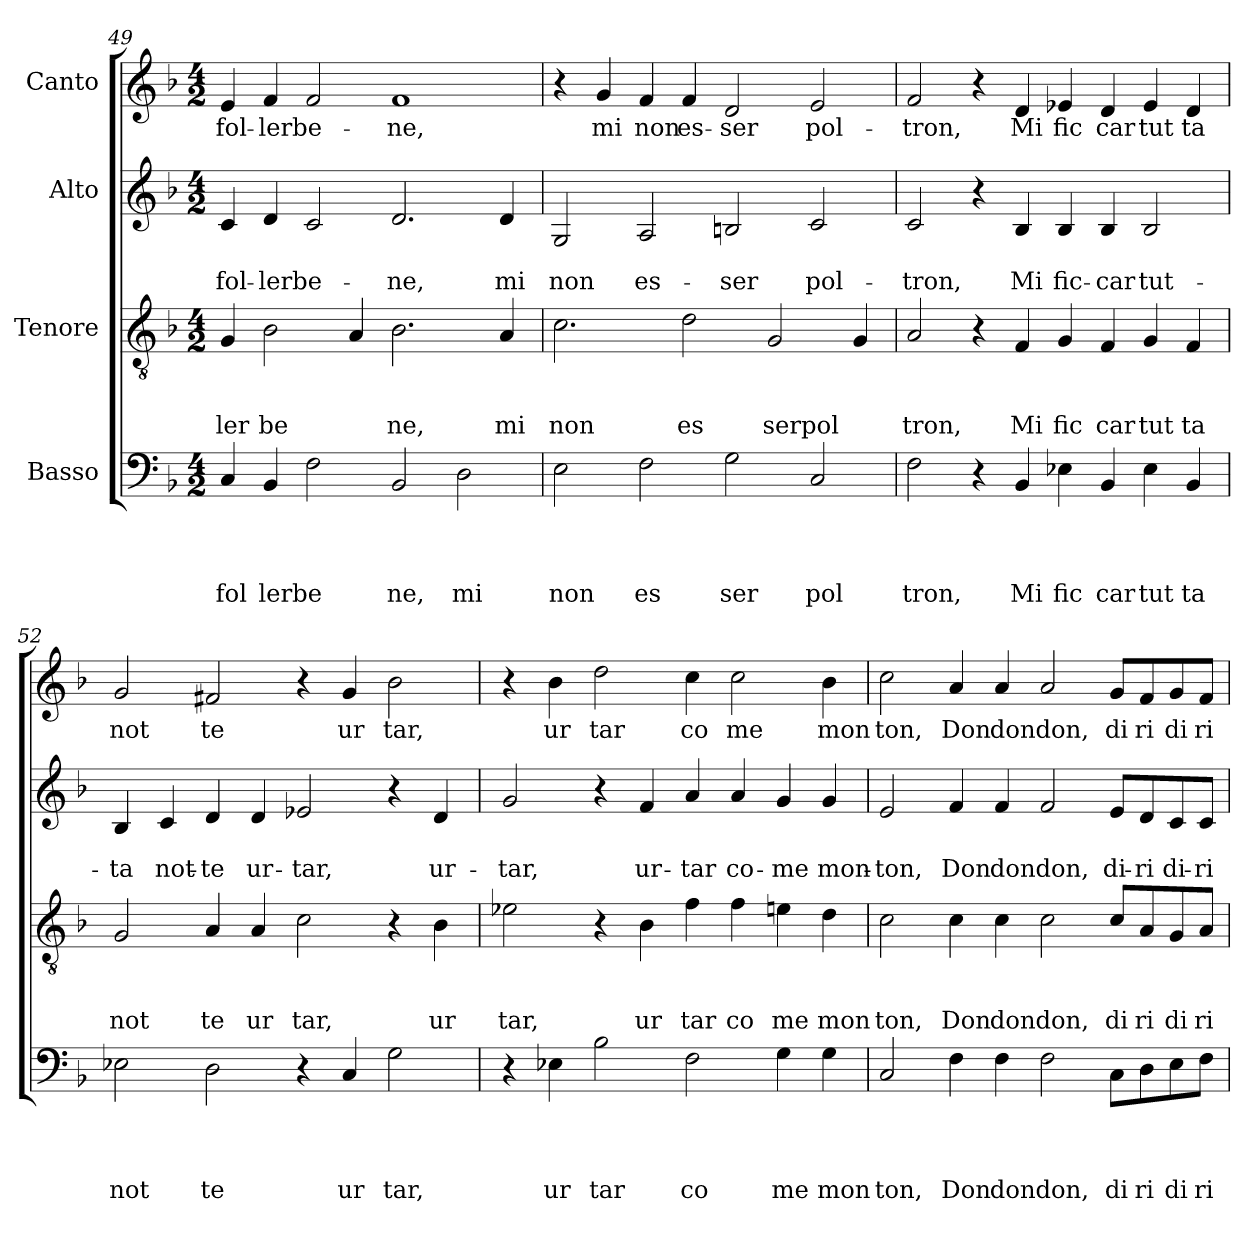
**kern	**text	**text	**text	**text	**kern	**text	**text	**text	**kern	**text	**text	**kern	**text
*part4	*part4	*part4	*part4	*part4	*part3	*part3	*part3	*part3	*part2	*part2	*part2	*part1	*part1
*staff4	*staff4	*staff4	*staff4	*staff4	*staff3	*staff3	*staff3	*staff3	*staff2	*staff2	*staff2	*staff1	*staff1
*I"Basso	*	*	*	*	*I"Tenore	*	*	*	*I"Alto	*	*	*I"Canto	*
*clefF4	*	*	*	*	*clefGv2	*	*	*	*clefG2	*	*	*clefG2	*
*ITrd-3c-5	*	*	*	*	*	*	*	*	*ITrd-3c-5	*	*	*ITrd-3c-5	*
*k[b-e-]	*	*	*	*	*k[b-]	*	*	*	*k[b-e-]	*	*	*k[b-e-]	*
*B-:	*	*	*	*	*F:	*	*	*	*B-:	*	*	*B-:	*
*M4/2	*	*	*	*	*M4/2	*	*	*	*M4/2	*	*	*M4/2	*
=49	=49	=49	=49	=49	=49	=49	=49	=49	=49	=49	=49	=49	=49
!	!	!	!	!LO:LY:b	!	!	!	!LO:LY:b	!	!	!LO:LY:b	!	!LO:LY:b
4F/	.	.	.	fol	4G/	.	.	ler	4f/	.	fol-	4a/	fol-
!	!	!	!	!LO:LY:b	!	!	!	!LO:LY:b	!	!	!LO:LY:b	!	!LO:LY:b
4E-/	.	.	.	lerbe	2B-\	.	.	be	4g/	.	-lerbe-	4b-/	-lerbe-
2B-\	.	.	.	.	.	.	.	.	2f/	.	.	2b-/	.
.	.	.	.	.	4A/	.	.	.	.	.	.	.	.
!	!	!	!	!LO:LY:b	!	!	!	!LO:LY:b	!	!	!LO:LY:b	!	!LO:LY:b
2E-/	.	.	.	ne,	2.B-\	.	.	ne,	2.g/	.	-ne,	1b-	-ne,
!	!	!	!	!LO:LY:b	!	!	!	!	!	!	!	!	!
2G\	.	.	.	mi	.	.	.	.	.	.	.	.	.
!	!	!	!	!	!	!	!	!LO:LY:b	!	!	!LO:LY:b	!	!
.	.	.	.	.	4A/	.	.	mi	4g/	.	mi	.	.
=50	=50	=50	=50	=50	=50	=50	=50	=50	=50	=50	=50	=50	=50
!	!	!	!	!LO:LY:b	!	!	!	!LO:LY:b	!	!	!LO:LY:b	!	!
2A\	.	.	.	non	2.c\	.	.	non	2c/	.	non	4r	.
!	!	!	!	!	!	!	!	!	!	!	!	!	!LO:LY:b
.	.	.	.	.	.	.	.	.	.	.	.	4cc/	mi
!	!	!	!	!LO:LY:b	!	!	!	!	!	!	!LO:LY:b	!	!LO:LY:b
2B-\	.	.	.	es	.	.	.	.	2d/	.	es-	4b-/	non
!	!	!	!	!	!	!	!	!LO:LY:b	!	!	!	!	!LO:LY:b
.	.	.	.	.	2d\	.	.	es	.	.	.	4b-/	es-
!	!	!	!	!LO:LY:b	!	!	!	!	!	!	!LO:LY:b	!	!LO:LY:b
2c\	.	.	.	ser	.	.	.	.	2en/	.	-ser	2g/	-ser
!	!	!	!	!	!	!	!	!LO:LY:b	!	!	!	!	!
.	.	.	.	.	2G/	.	.	serpol	.	.	.	.	.
!	!	!	!	!LO:LY:b	!	!	!	!	!	!	!LO:LY:b	!	!LO:LY:b
2F/	.	.	.	pol	.	.	.	.	2f/	.	pol-	2a/	pol-
.	.	.	.	.	4G/	.	.	.	.	.	.	.	.
!!LO:LB:g=z
=51	=51	=51	=51	=51	=51	=51	=51	=51	=51	=51	=51	=51	=51
!	!	!	!	!LO:LY:b	!	!	!	!LO:LY:b	!	!	!LO:LY:b	!	!LO:LY:b
2B-\	.	.	.	tron,	2A/	.	.	tron,	2f/	.	-tron,	2b-/	-tron,
4r	.	.	.	.	4r	.	.	.	4r	.	.	4r	.
!	!	!	!	!LO:LY:b	!	!	!	!LO:LY:b	!	!	!LO:LY:b	!	!LO:LY:b
4E-/	.	.	.	Mi	4F/	.	.	Mi	4e-/	.	Mi	4g/	Mi
!	!	!	!	!LO:LY:b	!	!	!	!LO:LY:b	!	!	!LO:LY:b	!	!LO:LY:b
4A-\	.	.	.	fic	4G/	.	.	fic	4e-/	.	fic-	4a-X/	fic
!	!	!	!	!LO:LY:b	!	!	!	!LO:LY:b	!	!	!LO:LY:b	!	!LO:LY:b
4E-/	.	.	.	car	4F/	.	.	car	4e-/	.	-car	4g/	car
!	!	!	!	!LO:LY:b	!	!	!	!LO:LY:b	!	!	!LO:LY:b	!	!LO:LY:b
4A-\	.	.	.	tut	4G/	.	.	tut	2e-/	.	tut-	4a-/	tut
!	!	!	!	!LO:LY:b	!	!	!	!LO:LY:b	!	!	!	!	!LO:LY:b
4E-/	.	.	.	ta	4F/	.	.	ta	.	.	.	4g/	ta
=52	=52	=52	=52	=52	=52	=52	=52	=52	=52	=52	=52	=52	=52
!	!	!	!	!LO:LY:b	!	!	!	!LO:LY:b	!	!	!LO:LY:b	!	!LO:LY:b
2A-\	.	.	.	not	2G/	.	.	not	4e-/	.	-ta	2cc/	not
!	!	!	!	!	!	!	!	!	!	!	!LO:LY:b	!	!
.	.	.	.	.	.	.	.	.	4f/	.	not-	.	.
!	!	!	!	!LO:LY:b	!	!	!	!LO:LY:b	!	!	!LO:LY:b	!	!LO:LY:b
2G\	.	.	.	te	4A/	.	.	te	4g/	.	-te	2bn/	te
!	!	!	!	!	!	!	!	!LO:LY:b	!	!	!LO:LY:b	!	!
.	.	.	.	.	4A/	.	.	ur	4g/	.	ur-	.	.
!	!	!	!	!	!	!	!	!LO:LY:b	!	!	!LO:LY:b	!	!
4r	.	.	.	.	2c\	.	.	tar,	2a-X/	.	-tar,	4r	.
!	!	!	!	!LO:LY:b	!	!	!	!	!	!	!	!	!LO:LY:b
4F/	.	.	.	ur	.	.	.	.	.	.	.	4cc/	ur
!	!	!	!	!LO:LY:b	!	!	!	!	!	!	!	!	!LO:LY:b
2c\	.	.	.	tar,	4r	.	.	.	4r	.	.	2ee-\	tar,
!	!	!	!	!	!	!	!	!LO:LY:b	!	!	!LO:LY:b	!	!
.	.	.	.	.	4B-\	.	.	ur	4g/	.	ur-	.	.
=53	=53	=53	=53	=53	=53	=53	=53	=53	=53	=53	=53	=53	=53
!	!	!	!	!	!	!	!	!LO:LY:b	!	!	!LO:LY:b	!	!
4r	.	.	.	.	2e-\	.	.	tar,	2cc/	.	-tar,	4r	.
!	!	!	!	!LO:LY:b	!	!	!	!	!	!	!	!	!LO:LY:b
4A-X\	.	.	.	ur	.	.	.	.	.	.	.	4ee-\	ur
!	!	!	!	!LO:LY:b	!	!	!	!	!	!	!	!	!LO:LY:b
2e-\	.	.	.	tar	4r	.	.	.	4r	.	.	2gg\	tar
!	!	!	!	!	!	!	!	!LO:LY:b	!	!	!LO:LY:b	!	!
.	.	.	.	.	4B-\	.	.	ur	4b-/	.	ur-	.	.
!	!	!	!	!LO:LY:b	!	!	!	!LO:LY:b	!	!	!LO:LY:b	!	!LO:LY:b
2B-\	.	.	.	co	4f\	.	.	tar	4dd/	.	-tar	4ff\	co
!	!	!	!	!	!	!	!	!LO:LY:b	!	!	!LO:LY:b	!	!LO:LY:b
.	.	.	.	.	4f\	.	.	co	4dd/	.	co-	2ff\	me
!	!	!	!	!LO:LY:b	!	!	!	!LO:LY:b	!	!	!LO:LY:b	!	!
4c\	.	.	.	me	4en\	.	.	me	4cc/	.	-me	.	.
!	!	!	!	!LO:LY:b	!	!	!	!LO:LY:b	!	!	!LO:LY:b	!	!LO:LY:b
4c\	.	.	.	mon	4d\	.	.	mon	4cc/	.	mon-	4ee-\	mon
=54	=54	=54	=54	=54	=54	=54	=54	=54	=54	=54	=54	=54	=54
!	!	!	!	!LO:LY:b	!	!	!	!LO:LY:b	!	!	!LO:LY:b	!	!LO:LY:b
2F/	.	.	.	ton,	2c\	.	.	ton,	2a/	.	-ton,	2ff\	ton,
!	!	!	!	!LO:LY:b	!	!	!	!LO:LY:b	!	!	!LO:LY:b	!	!LO:LY:b
4B-\	.	.	.	Don	4c\	.	.	Don	4b-/	.	Don	4dd/	Don
!	!	!	!	!LO:LY:b	!	!	!	!LO:LY:b	!	!	!LO:LY:b	!	!LO:LY:b
4B-\	.	.	.	don	4c\	.	.	don	4b-/	.	don	4dd/	don
!	!	!	!	!LO:LY:b	!	!	!	!LO:LY:b	!	!	!LO:LY:b	!	!LO:LY:b
2B-\	.	.	.	don,	2c\	.	.	don,	2b-/	.	don,	2dd/	don,
!	!	!	!	!LO:LY:b	!	!	!	!LO:LY:b	!	!	!LO:LY:b	!	!LO:LY:b
8F\L	.	.	.	di	8c/L	.	.	di	8a/L	.	di-	8cc/L	di
!	!	!	!	!LO:LY:b	!	!	!	!LO:LY:b	!	!	!LO:LY:b	!	!LO:LY:b
8G\	.	.	.	ri	8A/	.	.	ri	8g/	.	-ri	8b-/	ri
!	!	!	!	!LO:LY:b	!	!	!	!LO:LY:b	!	!	!LO:LY:b	!	!LO:LY:b
8A\	.	.	.	di	8G/	.	.	di	8f/	.	di-	8cc/	di
!	!	!	!	!LO:LY:b	!	!	!	!LO:LY:b	!	!	!LO:LY:b	!	!LO:LY:b
8B-\J	.	.	.	ri	8A/J	.	.	ri	8f/J	.	-ri	8b-/J	ri
=	=	=	=	=	=	=	=	=	=	=	=	=	=
*-	*-	*-	*-	*-	*-	*-	*-	*-	*-	*-	*-	*-	*-
